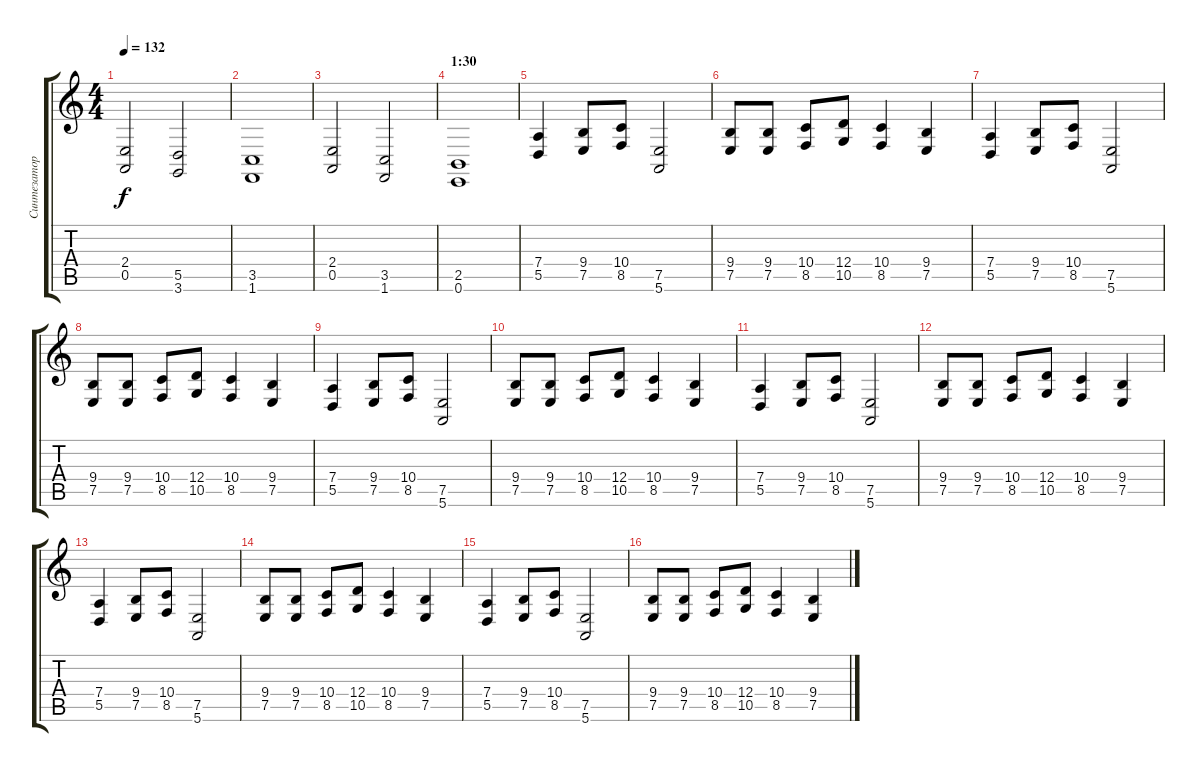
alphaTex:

\track ("Синтезатор" "Синтезатор") {instrument churchorgan}
\staff {score tabs}
\tuning (E4 B3 G3 D3 A2 E2) {hide}
\ts (4 4)
\tempo 132
\clef g2
\ks c
(2.4 0.5).2{dy f} (5.5 3.6).2 |
(3.5 1.6).1 |
(2.4 0.5).2 (3.5 1.6).2 |
\section ("" "1:30")
(2.5 0.6).1 |
(7.4 5.5).4 (9.4 7.5).8 (10.4 8.5).8 (7.5 5.6).2 |
(9.4 7.5).8 (9.4 7.5).8 (10.4 8.5).8 (12.4 10.5).8 (10.4 8.5).4 (9.4 7.5).4 |
(7.4 5.5).4 (9.4 7.5).8 (10.4 8.5).8 (7.5 5.6).2 |
(9.4 7.5).8 (9.4 7.5).8 (10.4 8.5).8 (12.4 10.5).8 (10.4 8.5).4 (9.4 7.5).4 |
(7.4 5.5).4 (9.4 7.5).8 (10.4 8.5).8 (7.5 5.6).2 |
(9.4 7.5).8 (9.4 7.5).8 (10.4 8.5).8 (12.4 10.5).8 (10.4 8.5).4 (9.4 7.5).4 |
(7.4 5.5).4 (9.4 7.5).8 (10.4 8.5).8 (7.5 5.6).2 |
(9.4 7.5).8 (9.4 7.5).8 (10.4 8.5).8 (12.4 10.5).8 (10.4 8.5).4 (9.4 7.5).4 |
(7.4 5.5).4 (9.4 7.5).8 (10.4 8.5).8 (7.5 5.6).2 |
(9.4 7.5).8 (9.4 7.5).8 (10.4 8.5).8 (12.4 10.5).8 (10.4 8.5).4 (9.4 7.5).4 |
(7.4 5.5).4 (9.4 7.5).8 (10.4 8.5).8 (7.5 5.6).2 |
(9.4 7.5).8 (9.4 7.5).8 (10.4 8.5).8 (12.4 10.5).8 (10.4 8.5).4 (9.4 7.5).4
